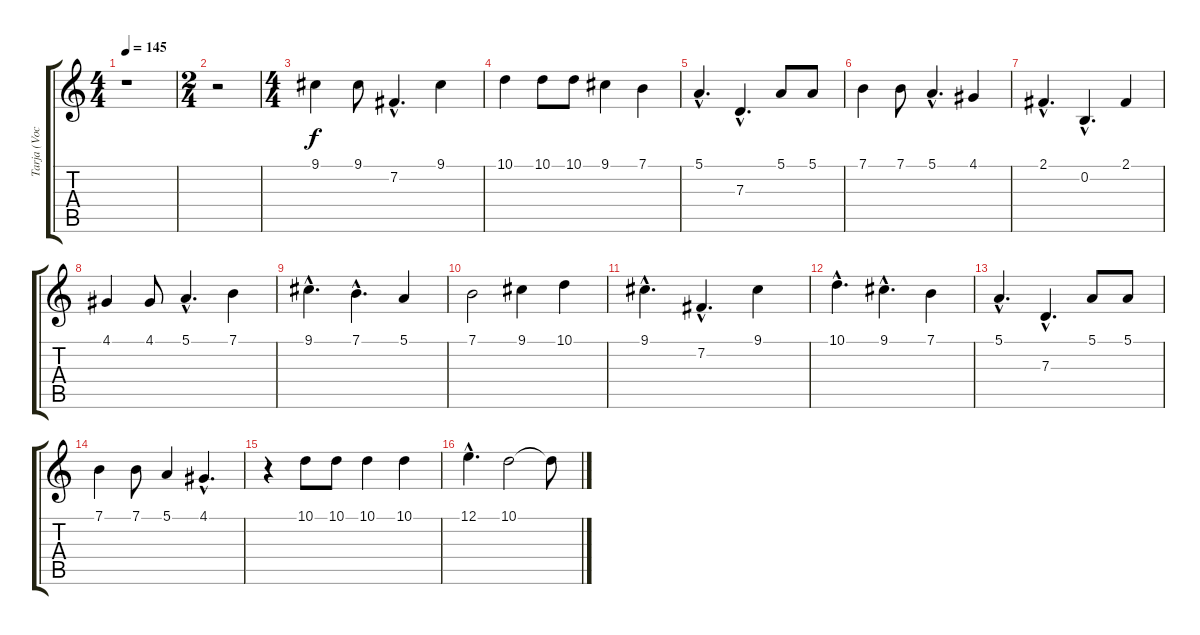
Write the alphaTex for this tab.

\track ("Tarja (Vocals)" "Tarja (Voc") {instrument lead6voice}
\staff {score tabs}
\tuning (E4 B3 G3 D3 A2 E2) {hide}
\ts (4 4)
\tempo 145
\clef g2
\ks c
r.1{dy f} |
\ts (2 4)
r.2 |
\ts (4 4)
9.1.4 9.1.8 7.2{hac}.4{d} 9.1.4 |
10.1.4 10.1.8 10.1.8 9.1.4 7.1.4 |
5.1{hac}.4{d} 7.3{hac}.4{d} 5.1.8 5.1.8 |
7.1.4 7.1.8 5.1{hac}.4{d} 4.1.4 |
2.1{hac}.4{d} 0.2{hac}.4{d} 2.1.4 |
4.1.4 4.1.8 5.1{hac}.4{d} 7.1.4 |
9.1{hac}.4{d} 7.1{hac}.4{d} 5.1.4 |
7.1.2 9.1.4 10.1.4 |
9.1{hac}.4{d} 7.2{hac}.4{d} 9.1.4 |
10.1{hac}.4{d} 9.1{hac}.4{d} 7.1.4 |
5.1{hac}.4{d} 7.3{hac}.4{d} 5.1.8 5.1.8 |
7.1.4 7.1.8 5.1.4 4.1{hac}.4{d} |
r.4 10.1.8 10.1.8 10.1.4 10.1.4 |
12.1{hac}.4{d} 10.1.2 10.1{t}.8
